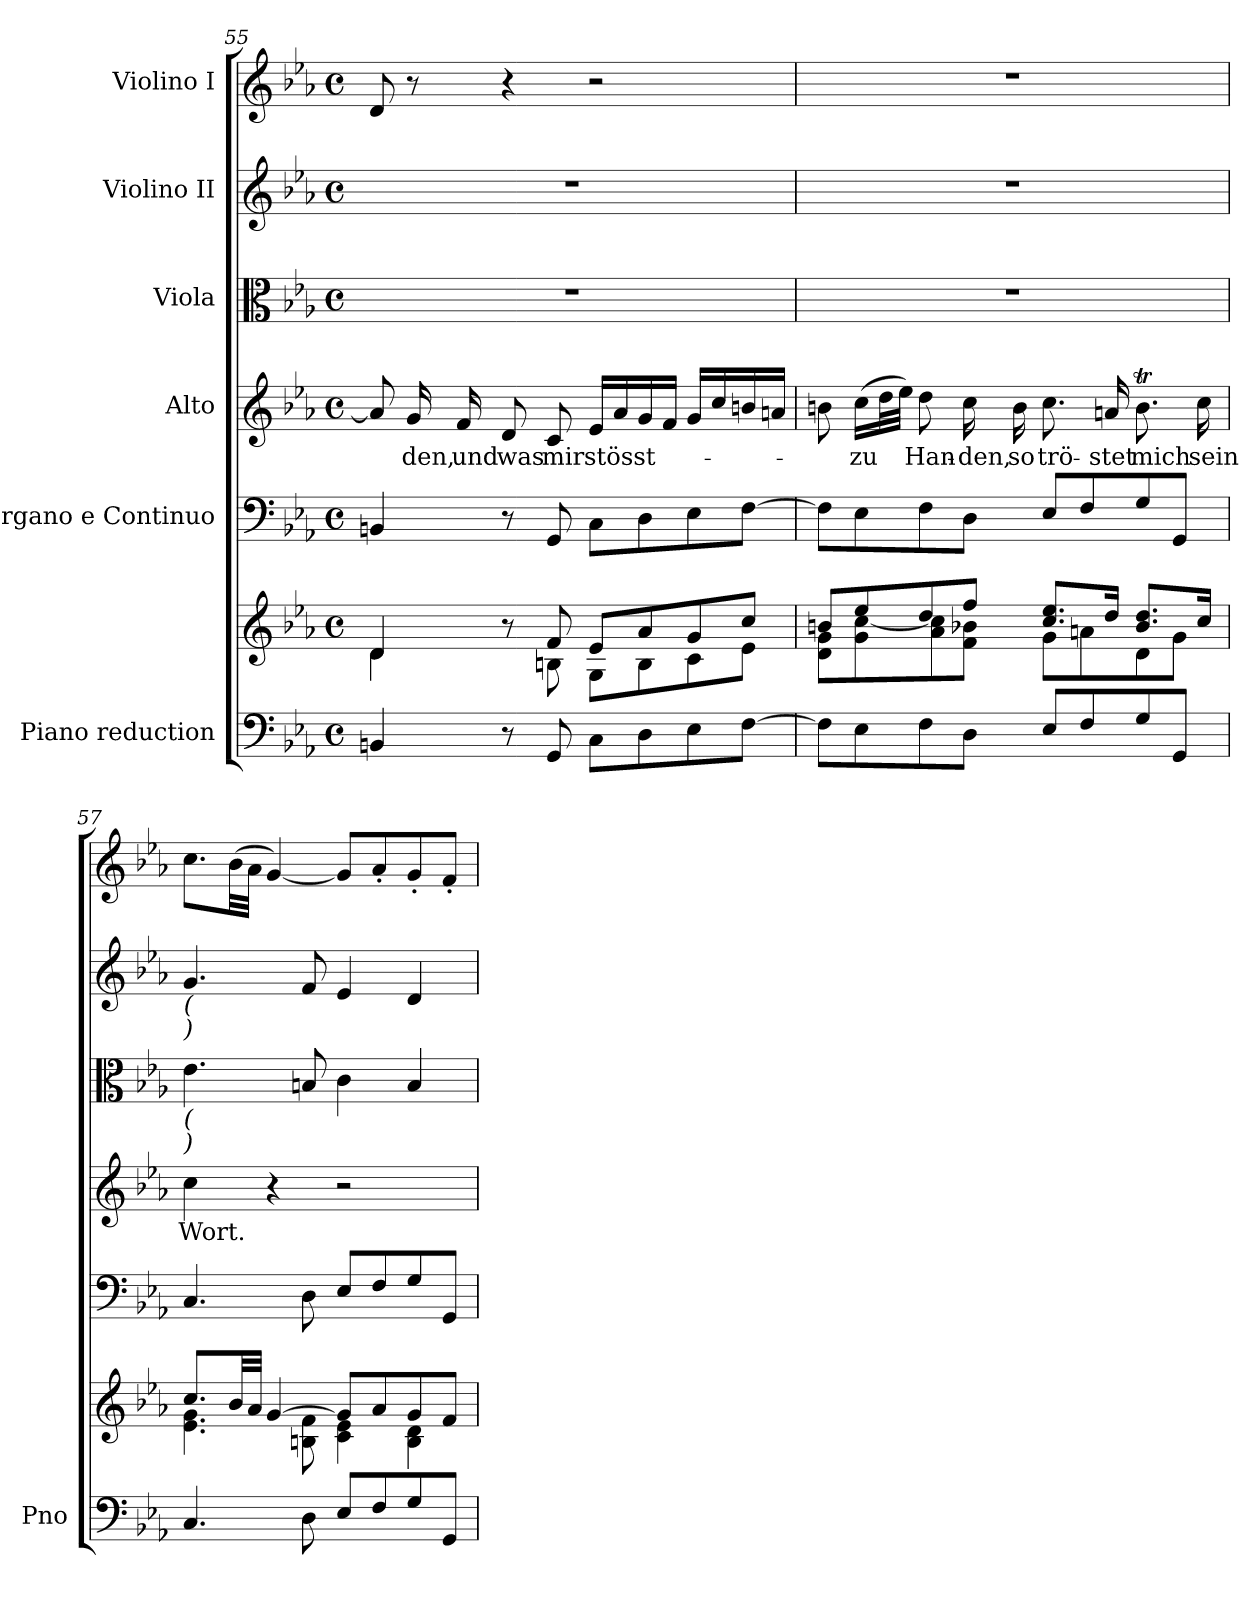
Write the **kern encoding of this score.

**kern	**kern	**kern	**kern	**text	**kern	**kern	**kern
*part6	*part6	*part5	*part4	*part4	*part3	*part2	*part1
*staff7	*staff6	*staff5	*staff4	*staff4	*staff3	*staff2	*staff1
*I"Piano reduction	*	*I"Organo e Continuo	*I"Alto	*	*I"Viola	*I"Violino II	*I"Violino I
*I'Pno	*	*	*	*	*	*	*
*clefF4	*clefG2	*clefF4	*clefG2	*	*clefC3	*clefG2	*clefG2
*k[b-e-a-]	*k[b-e-a-]	*k[b-e-a-]	*k[b-e-a-]	*	*k[b-e-a-]	*k[b-e-a-]	*k[b-e-a-]
*M4/4	*M4/4	*M4/4	*M4/4	*	*M4/4	*M4/4	*M4/4
*met(c)	*met(c)	*met(c)	*met(c)	*	*met(c)	*met(c)	*met(c)
=55	=55	=55	=55	=55	=55	=55	=55
*	*^	*	*	*	*	*	*
4BBn/	4d/	4d\	4BBn/	8a-/]	.	1r	1r	8d/
!	!	!	!	!	!LO:LY:b	!	!	!
.	.	.	.	16g/	-den,	.	.	8r
!	!	!	!	!	!LO:LY:b	!	!	!
.	.	.	.	16f/	und	.	.	.
!	!	!	!	!	!LO:LY:b	!	!	!
8r	8r	8ryy	8r	8d/	was	.	.	4r
!	!	!	!	!	!LO:LY:b	!	!	!
8GG/	8f/	8Bn\	8GG/	8c/	mir	.	.	.
!	!	!	!	!	!LO:LY:b	!	!	!
8C\L	8e-/L	8G\L	8C\L	16e-/LL	stösst-	.	.	2r
.	.	.	.	16a-/	.	.	.	.
8D\	8a-/	8B\	8D\	16g/	.	.	.	.
.	.	.	.	16f/JJ	.	.	.	.
8E-\	8g/	8c\	8E-\	16g/LL	.	.	.	.
.	.	.	.	16cc/	.	.	.	.
[8F\J	8cc/J	8e-\J	[8F\J	16bn/	.	.	.	.
.	.	.	.	16an/JJ	.	.	.	.
!!LO:LB:g=z
=56	=56	=56	=56	=56	=56	=56	=56	=56
8F\L]	8bn/L	8d\ 8g\L	8F\L]	8bn\	.	1r	1r	1r
!	!	!	!	!	!LO:LY:b	!	!	!
8E-\	8ee-/	8g\ [8cc\	8E-\	(>16cc\LL	-zu	.	.	.
.	.	.	.	32dd\L	.	.	.	.
.	.	.	.	32ee-\JJJ)	.	.	.	.
!	!	!	!	!	!LO:LY:b	!	!	!
8F\	8dd/	8a-\ 8cc\]	8F\	8dd\	Han-	.	.	.
!	!	!	!	!	!LO:LY:b	!	!	!
8D\J	8ff/J	8f\ 8b-X\J	8D\J	16cc\	-den,	.	.	.
!	!	!	!	!	!LO:LY:b	!	!	!
.	.	.	.	16b\	so	.	.	.
!	!	!	!	!	!LO:LY:b	!	!	!
8E-/L	8.cc/ 8.ee-/L	8g\L	8E-/L	8.cc\	trö-	.	.	.
8F/	.	8an\	8F/	.	.	.	.	.
!	!	!	!	!	!LO:LY:b	!	!	!
.	16dd/Jk	.	.	16an/	-stet	.	.	.
!	!	!	!	!	!LO:LY:b	!	!	!
8G/	8.b-/ 8.dd/L	8d\	8G/	8.bt\	mich	.	.	.
8GG/J	.	8g\J	8GG/J	.	.	.	.	.
!	!	!	!	!	!LO:LY:b	!	!	!
.	16cc/Jk	.	.	16cc\	sein	.	.	.
=57	=57	=57	=57	=57	=57	=57	=57	=57
!	!	!	!	!	!	!	!LO:TX:b:i:t=(	!
!	!	!	!	!	!	!	!LO:TX:b:i:t=)	!
!	!	!	!	!	!	!LO:TX:b:i:t=(	!	!
!	!	!	!	!	!	!LO:TX:b:i:t=)	!	!
!	!	!	!	!	!LO:LY:b	!	!	!
4.C/	8.cc/L	4.e-\ 4.g\	4.C/	4cc\	Wort.	4.e-\	4.g/	8.cc\L
.	32b-/LL	.	.	.	.	.	.	(>32b-\LL
.	32a-/JJJ	.	.	.	.	.	.	32a-\JJJ
.	[4g/	.	.	4r	.	.	.	[4g/)
8D\	.	8Bn\ 8f\	8D\	.	.	8Bn/	8f/	.
8E-/L	8g/L]	4c\ 4e-\	8E-/L	2r	.	4c\	4e-/	8g/L]
8F/	8a-/	.	8F/	.	.	.	.	8a-'/
8G/	8g/	4B\ 4d\	8G/	.	.	4B/	4d/	8g'/
8GG/J	8f/J	.	8GG/J	.	.	.	.	8f'/J
*	*v	*v	*	*	*	*	*	*
=	=	=	=	=	=	=	=
*-	*-	*-	*-	*-	*-	*-	*-
